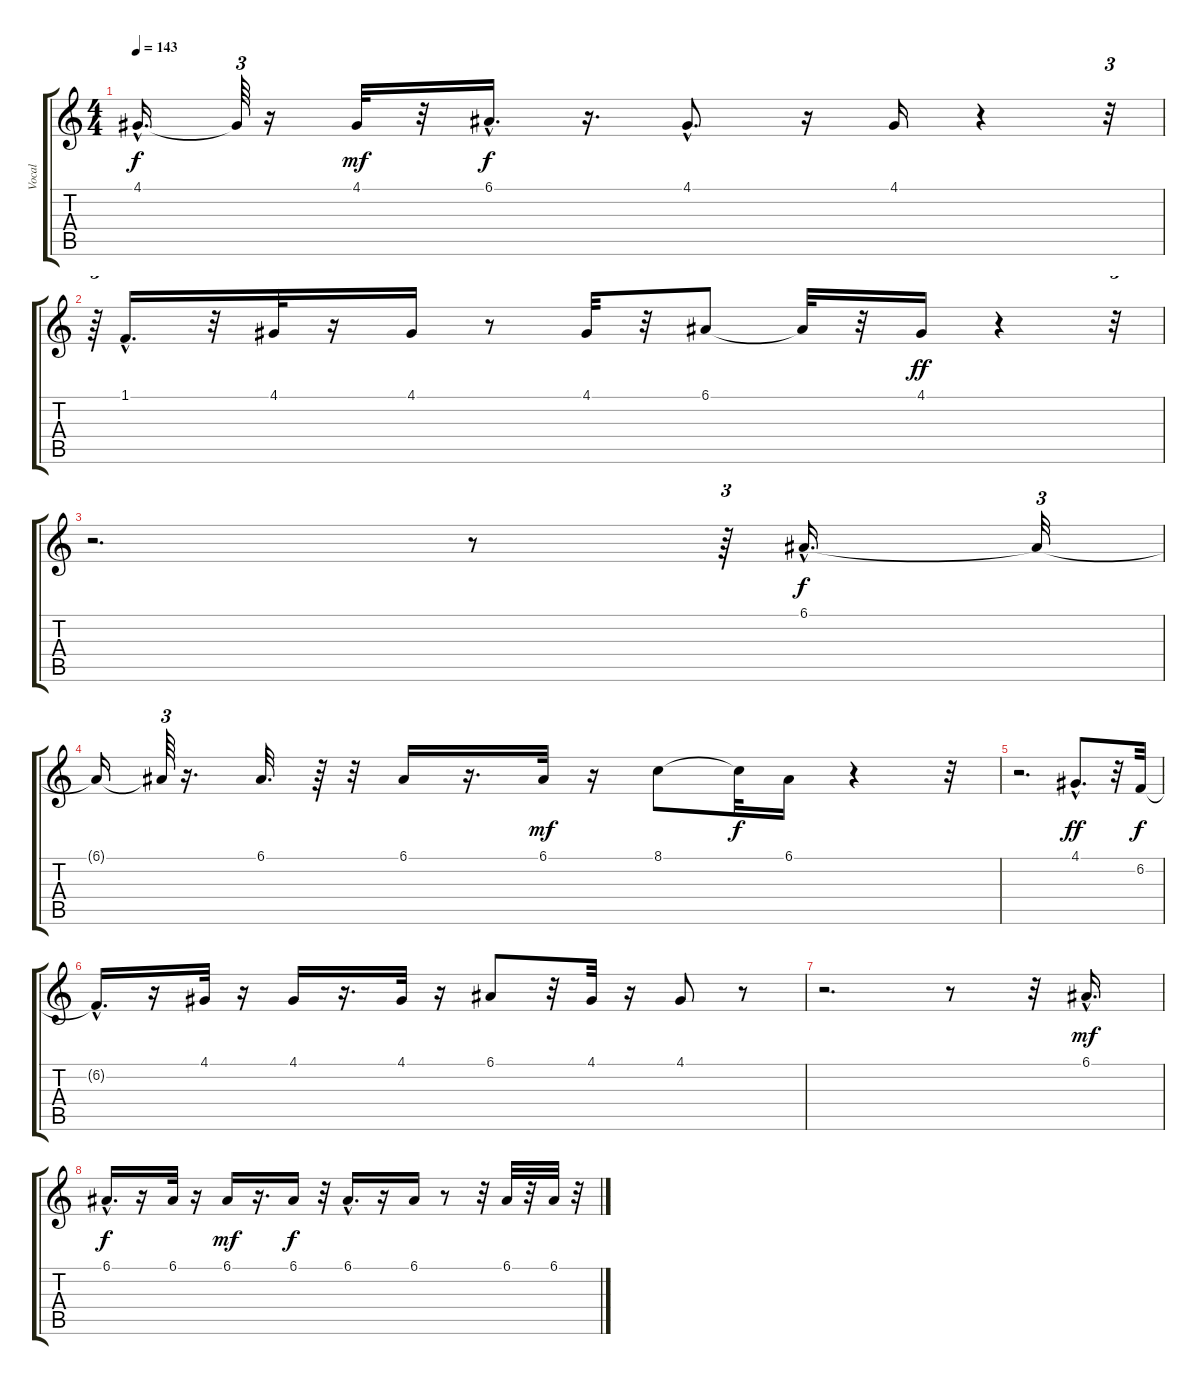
\track ("Vocal" "Vocal") {instrument panflute}
\staff {score tabs}
\tuning (E4 B3 G3 D3 A2 E2) {hide}
\ts (4 4)
\tempo 143
\clef g2
\ks c
4.1{hac t}.16{d dy f} 4.1{t}.64{tu (3 2)} r.16 4.1.32{dy mf} r.32 6.1{hac}.16{d dy f} r.16{d} 4.1{hac}.8{d} r.16 4.1.16 r.4 r.32{tu (3 2)} |
r.64{tu (3 2)} 1.1{hac}.16{d} r.32 4.1.32 r.16 4.1.16 r.8 4.1.32 r.32 6.1.8 6.1{t}.32 r.32 4.1.16{dy ff} r.4 r.32{tu (3 2)} |
r.2{d} r.8 r.64{tu (3 2)} 6.1{hac}.16{d dy f} 6.1{t}.32{tu (3 2)} |
6.1{t}.16 6.1{t}.64{tu (3 2)} r.16{d} 6.1.32{d} r.64 r.32 6.1.16 r.16{d} 6.1.32{dy mf} r.16 8.1.8 8.1{t}.32{dy f} 6.1.16 r.4 r.32 |
r.2{d} 4.1{hac}.8{d dy ff} r.32 6.2.32{dy f} |
6.2{hac t}.16{d} r.16 4.1.32 r.16 4.1.16 r.16{d} 4.1.32 r.16 6.1.8 r.32 4.1.32 r.16 4.1.8 r.8 |
r.2{d} r.8 r.32 6.1{hac}.16{d dy mf} |
6.1{hac}.16{d dy f} r.16 6.1.32 r.16 6.1.16{dy mf} r.16{d} 6.1.16{dy f} r.32 6.1{hac}.16{d} r.16 6.1.16 r.8 r.32 6.1.32 r.32 6.1.32 r.32
